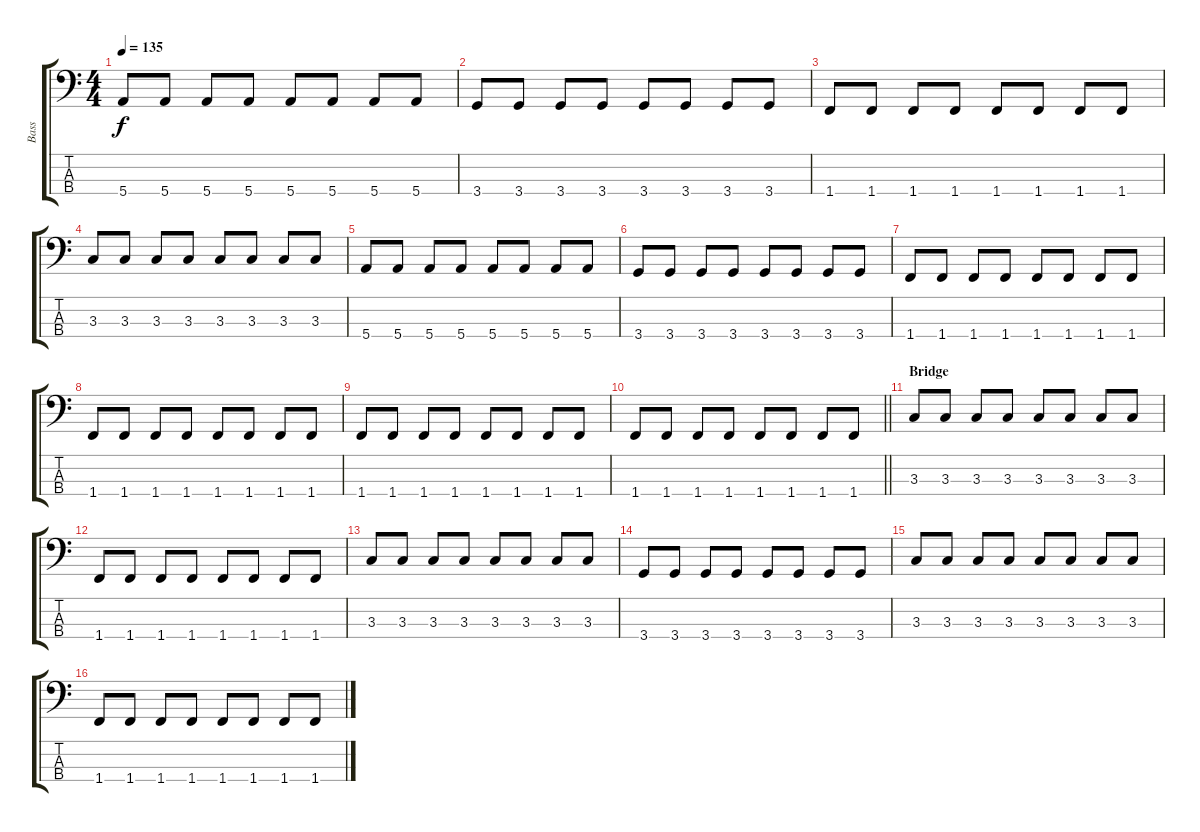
\track ("Bass" "Bass") {instrument electricbassfinger}
\staff {score tabs}
\tuning (G2 D2 A1 E1) {hide}
\ts (4 4)
\tempo 135
\clef f4
\ks c
5.4.8{dy f} 5.4.8 5.4.8 5.4.8 5.4.8 5.4.8 5.4.8 5.4.8 |
3.4.8 3.4.8 3.4.8 3.4.8 3.4.8 3.4.8 3.4.8 3.4.8 |
1.4.8 1.4.8 1.4.8 1.4.8 1.4.8 1.4.8 1.4.8 1.4.8 |
3.3.8 3.3.8 3.3.8 3.3.8 3.3.8 3.3.8 3.3.8 3.3.8 |
5.4.8 5.4.8 5.4.8 5.4.8 5.4.8 5.4.8 5.4.8 5.4.8 |
3.4.8 3.4.8 3.4.8 3.4.8 3.4.8 3.4.8 3.4.8 3.4.8 |
1.4.8 1.4.8 1.4.8 1.4.8 1.4.8 1.4.8 1.4.8 1.4.8 |
1.4.8 1.4.8 1.4.8 1.4.8 1.4.8 1.4.8 1.4.8 1.4.8 |
1.4.8 1.4.8 1.4.8 1.4.8 1.4.8 1.4.8 1.4.8 1.4.8 |
\barLineRight lightlight
1.4.8 1.4.8 1.4.8 1.4.8 1.4.8 1.4.8 1.4.8 1.4.8 |
\section ("" "Bridge")
3.3.8 3.3.8 3.3.8 3.3.8 3.3.8 3.3.8 3.3.8 3.3.8 |
1.4.8 1.4.8 1.4.8 1.4.8 1.4.8 1.4.8 1.4.8 1.4.8 |
3.3.8 3.3.8 3.3.8 3.3.8 3.3.8 3.3.8 3.3.8 3.3.8 |
3.4.8 3.4.8 3.4.8 3.4.8 3.4.8 3.4.8 3.4.8 3.4.8 |
3.3.8 3.3.8 3.3.8 3.3.8 3.3.8 3.3.8 3.3.8 3.3.8 |
1.4.8 1.4.8 1.4.8 1.4.8 1.4.8 1.4.8 1.4.8 1.4.8
